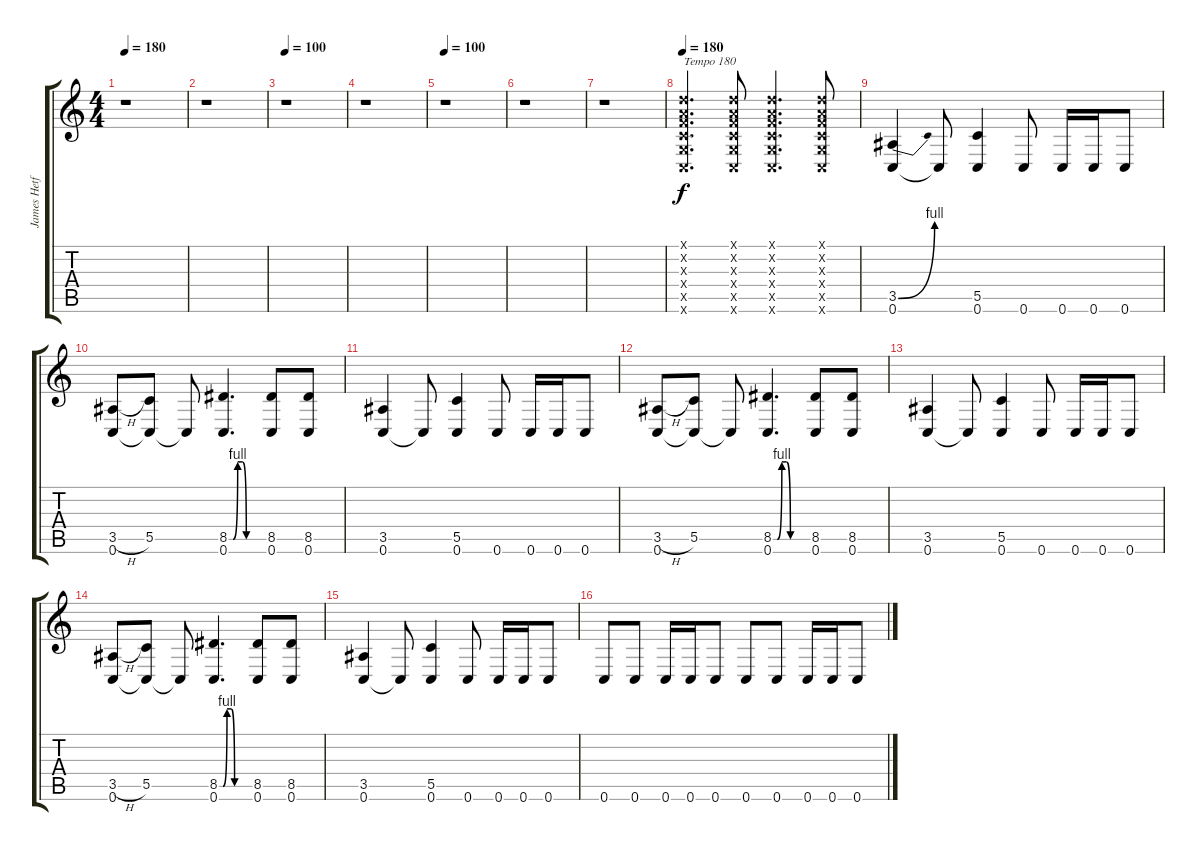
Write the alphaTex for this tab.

\track ("James Hetfield" "James Hetf") {instrument distortionguitar}
\staff {score tabs}
\tuning (D4 A3 F3 C3 G2 C2) {hide}
\ts (4 4)
\tempo 180
\tempo 100
\tempo 180
\clef g2
\ks c
r.1{dy f instrument distortionguitar} |
r.1 |
\tempo 100
r.1 |
r.1 |
\tempo 100
r.1 |
r.1 |
r.1 |
\tempo 180
(0.1{x} 0.2{x} 0.3{x} 0.4{x} 0.5{x} 0.6{x}).4{d txt "Tempo 180"} (0.1{x} 0.2{x} 0.3{x} 0.4{x} 0.5{x} 0.6{x}).8 (0.1{x} 0.2{x} 0.3{x} 0.4{x} 0.5{x} 0.6{x}).4{d} (0.1{x} 0.2{x} 0.3{x} 0.4{x} 0.5{x} 0.6{x}).8 |
(3.5{be (bend 0 0 60 4)} 0.6).4 0.6{t}.8 (5.5 0.6).4 0.6.8 0.6.16 0.6.16 0.6.8 |
(3.5{h} 0.6).8 (5.5 0.6{t}).8 0.6{t}.8 (8.5{be (custom 0 0 7 0 15 4 23 4 30 0 45 0 60 0)} 0.6).4{d} (8.5 0.6).8 (8.5 0.6).8 |
(3.5 0.6).4 0.6{t}.8 (5.5 0.6).4 0.6.8 0.6.16 0.6.16 0.6.8 |
(3.5{h} 0.6).8 (5.5 0.6{t}).8 0.6{t}.8 (8.5{be (custom 0 0 7 0 15 4 23 4 30 0 45 0 60 0)} 0.6).4{d} (8.5 0.6).8 (8.5 0.6).8 |
(3.5 0.6).4 0.6{t}.8 (5.5 0.6).4 0.6.8 0.6.16 0.6.16 0.6.8 |
(3.5{h} 0.6).8 (5.5 0.6{t}).8 0.6{t}.8 (8.5{be (custom 0 0 7 0 15 4 23 4 30 0 45 0 60 0)} 0.6).4{d} (8.5 0.6).8 (8.5 0.6).8 |
(3.5 0.6).4 0.6{t}.8 (5.5 0.6).4 0.6.8 0.6.16 0.6.16 0.6.8 |
0.6.8 0.6.8 0.6.16 0.6.16 0.6.8 0.6.8 0.6.8 0.6.16 0.6.16 0.6.8
